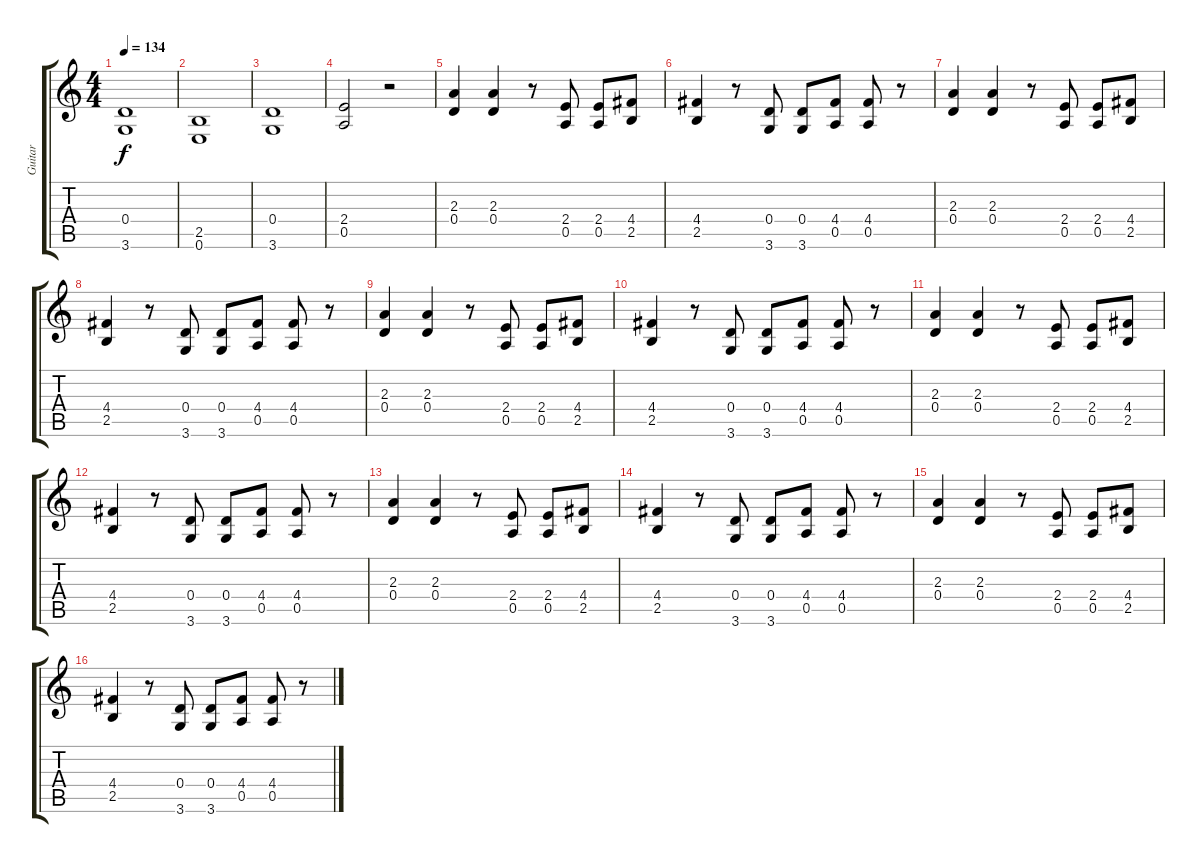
\track ("Guitar" "Guitar") {instrument distortionguitar}
\staff {score tabs}
\tuning (E4 B3 G3 D3 A2 E2) {hide}
\ts (4 4)
\tempo 134
\clef g2
\ks c
(0.4 3.6).1{dy f} |
(2.5 0.6).1 |
(0.4 3.6).1 |
(2.4 0.5).2 r.2 |
(2.3 0.4).4 (2.3 0.4).4 r.8 (2.4 0.5).8 (2.4 0.5).8 (4.4 2.5).8 |
(4.4 2.5).4 r.8 (0.4 3.6).8 (0.4 3.6).8 (4.4 0.5).8 (4.4 0.5).8 r.8 |
(2.3 0.4).4 (2.3 0.4).4 r.8 (2.4 0.5).8 (2.4 0.5).8 (4.4 2.5).8 |
(4.4 2.5).4 r.8 (0.4 3.6).8 (0.4 3.6).8 (4.4 0.5).8 (4.4 0.5).8 r.8 |
(2.3 0.4).4 (2.3 0.4).4 r.8 (2.4 0.5).8 (2.4 0.5).8 (4.4 2.5).8 |
(4.4 2.5).4 r.8 (0.4 3.6).8 (0.4 3.6).8 (4.4 0.5).8 (4.4 0.5).8 r.8 |
(2.3 0.4).4 (2.3 0.4).4 r.8 (2.4 0.5).8 (2.4 0.5).8 (4.4 2.5).8 |
(4.4 2.5).4 r.8 (0.4 3.6).8 (0.4 3.6).8 (4.4 0.5).8 (4.4 0.5).8 r.8 |
(2.3 0.4).4 (2.3 0.4).4 r.8 (2.4 0.5).8 (2.4 0.5).8 (4.4 2.5).8 |
(4.4 2.5).4 r.8 (0.4 3.6).8 (0.4 3.6).8 (4.4 0.5).8 (4.4 0.5).8 r.8 |
(2.3 0.4).4 (2.3 0.4).4 r.8 (2.4 0.5).8 (2.4 0.5).8 (4.4 2.5).8 |
(4.4 2.5).4 r.8 (0.4 3.6).8 (0.4 3.6).8 (4.4 0.5).8 (4.4 0.5).8 r.8
